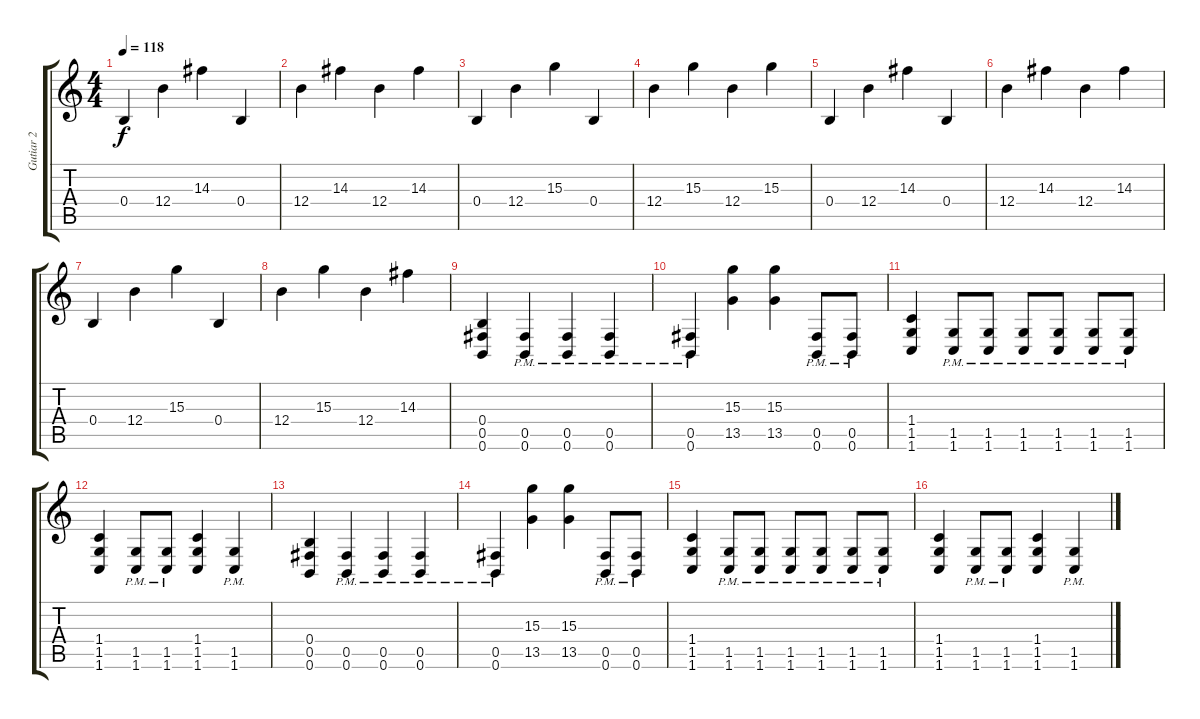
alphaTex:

\track ("Gutiar 2" "Gutiar 2") {instrument distortionguitar}
\staff {score tabs}
\tuning (Db4 Ab3 E3 B2 Gb2 B1) {hide}
\ts (4 4)
\tempo 118
\clef g2
\ks c
0.4.4{dy f} 12.4.4 14.3.4 0.4.4 |
12.4.4 14.3.4 12.4.4 14.3.4 |
0.4.4 12.4.4 15.3.4 0.4.4 |
12.4.4 15.3.4 12.4.4 15.3.4 |
0.4.4 12.4.4 14.3.4 0.4.4 |
12.4.4 14.3.4 12.4.4 14.3.4 |
0.4.4 12.4.4 15.3.4 0.4.4 |
12.4.4 15.3.4 12.4.4 14.3.4 |
(0.4 0.5 0.6).4{instrument distortionguitar} (0.5{pm} 0.6{pm}).4 (0.5{pm} 0.6{pm}).4 (0.5{pm} 0.6{pm}).4 |
(0.5{pm} 0.6{pm}).4 (15.3 13.5).4 (15.3 13.5).4 (0.5{pm} 0.6{pm}).8 (0.5{pm} 0.6{pm}).8 |
(1.4 1.5 1.6).4 (1.5{pm} 1.6{pm}).8 (1.5{pm} 1.6{pm}).8 (1.5{pm} 1.6{pm}).8 (1.5{pm} 1.6{pm}).8 (1.5{pm} 1.6{pm}).8 (1.5{pm} 1.6{pm}).8 |
(1.4 1.5 1.6).4 (1.5{pm} 1.6{pm}).8 (1.5{pm} 1.6{pm}).8 (1.4 1.5 1.6).4 (1.5{pm} 1.6{pm}).4 |
(0.4 0.5 0.6).4 (0.5{pm} 0.6{pm}).4 (0.5{pm} 0.6{pm}).4 (0.5{pm} 0.6{pm}).4 |
(0.5{pm} 0.6{pm}).4 (15.3 13.5).4 (15.3 13.5).4 (0.5{pm} 0.6{pm}).8 (0.5{pm} 0.6{pm}).8 |
(1.4 1.5 1.6).4 (1.5{pm} 1.6{pm}).8 (1.5{pm} 1.6{pm}).8 (1.5{pm} 1.6{pm}).8 (1.5{pm} 1.6{pm}).8 (1.5{pm} 1.6{pm}).8 (1.5{pm} 1.6{pm}).8 |
(1.4 1.5 1.6).4 (1.5{pm} 1.6{pm}).8 (1.5{pm} 1.6{pm}).8 (1.4 1.5 1.6).4 (1.5{pm} 1.6{pm}).4
